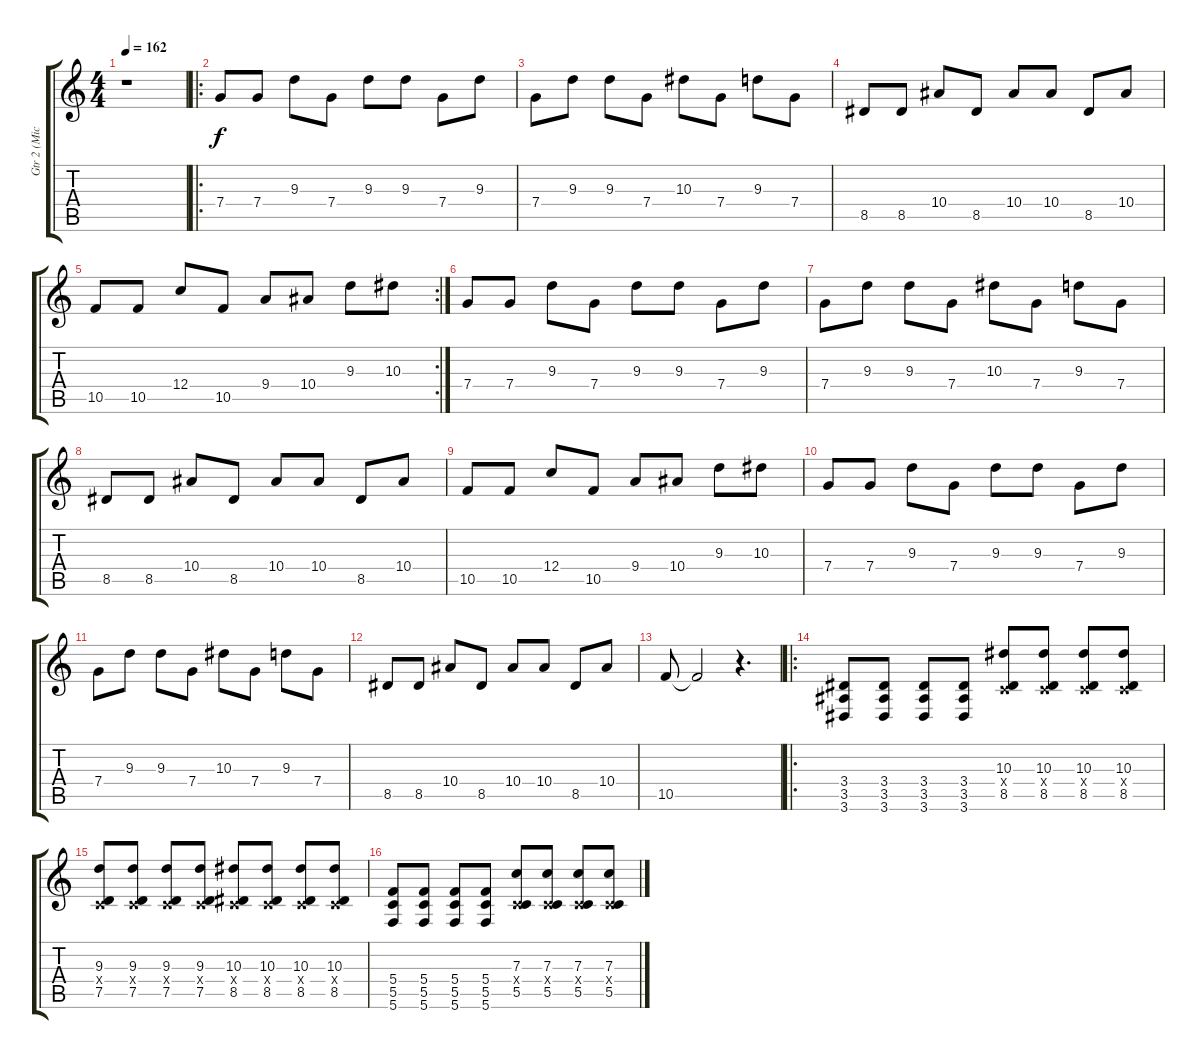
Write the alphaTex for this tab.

\track ("Gtr 2 (Michael Padget)" "Gtr 2 (Mic") {instrument distortionguitar}
\staff {score tabs}
\tuning (D4 A3 F3 C3 G2 C2) {hide}
\ts (4 4)
\tempo 162
\clef g2
\ks c
r.1{dy f instrument distortionguitar} |
\ro
7.4.8{instrument acousticguitarsteel} 7.4.8 9.3.8 7.4.8 9.3.8 9.3.8 7.4.8 9.3.8 |
7.4.8 9.3.8 9.3.8 7.4.8 10.3.8 7.4.8 9.3.8 7.4.8 |
8.5.8 8.5.8 10.4.8 8.5.8 10.4.8 10.4.8 8.5.8 10.4.8 |
\rc 2
10.5.8 10.5.8 12.4.8 10.5.8 9.4.8 10.4.8 9.3.8 10.3.8 |
7.4.8 7.4.8 9.3.8 7.4.8 9.3.8 9.3.8 7.4.8 9.3.8 |
7.4.8 9.3.8 9.3.8 7.4.8 10.3.8 7.4.8 9.3.8 7.4.8 |
8.5.8 8.5.8 10.4.8 8.5.8 10.4.8 10.4.8 8.5.8 10.4.8 |
10.5.8 10.5.8 12.4.8 10.5.8 9.4.8 10.4.8 9.3.8 10.3.8 |
7.4.8 7.4.8 9.3.8 7.4.8 9.3.8 9.3.8 7.4.8 9.3.8 |
7.4.8 9.3.8 9.3.8 7.4.8 10.3.8 7.4.8 9.3.8 7.4.8 |
8.5.8 8.5.8 10.4.8 8.5.8 10.4.8 10.4.8 8.5.8 10.4.8 |
10.5.8 10.5{t}.2 r.4{d} |
\ro
(3.4 3.5 3.6).8{instrument distortionguitar} (3.4 3.5 3.6).8 (3.4 3.5 3.6).8 (3.4 3.5 3.6).8 (10.3 0.4{x} 8.5).8 (10.3 0.4{x} 8.5).8 (10.3 0.4{x} 8.5).8 (10.3 0.4{x} 8.5).8 |
(9.3 0.4{x} 7.5).8 (9.3 0.4{x} 7.5).8 (9.3 0.4{x} 7.5).8 (9.3 0.4{x} 7.5).8 (10.3 0.4{x} 8.5).8 (10.3 0.4{x} 8.5).8 (10.3 0.4{x} 8.5).8 (10.3 0.4{x} 8.5).8 |
(5.4 5.5 5.6).8 (5.4 5.5 5.6).8 (5.4 5.5 5.6).8 (5.4 5.5 5.6).8 (7.3 0.4{x} 5.5).8 (7.3 0.4{x} 5.5).8 (7.3 0.4{x} 5.5).8 (7.3 0.4{x} 5.5).8
